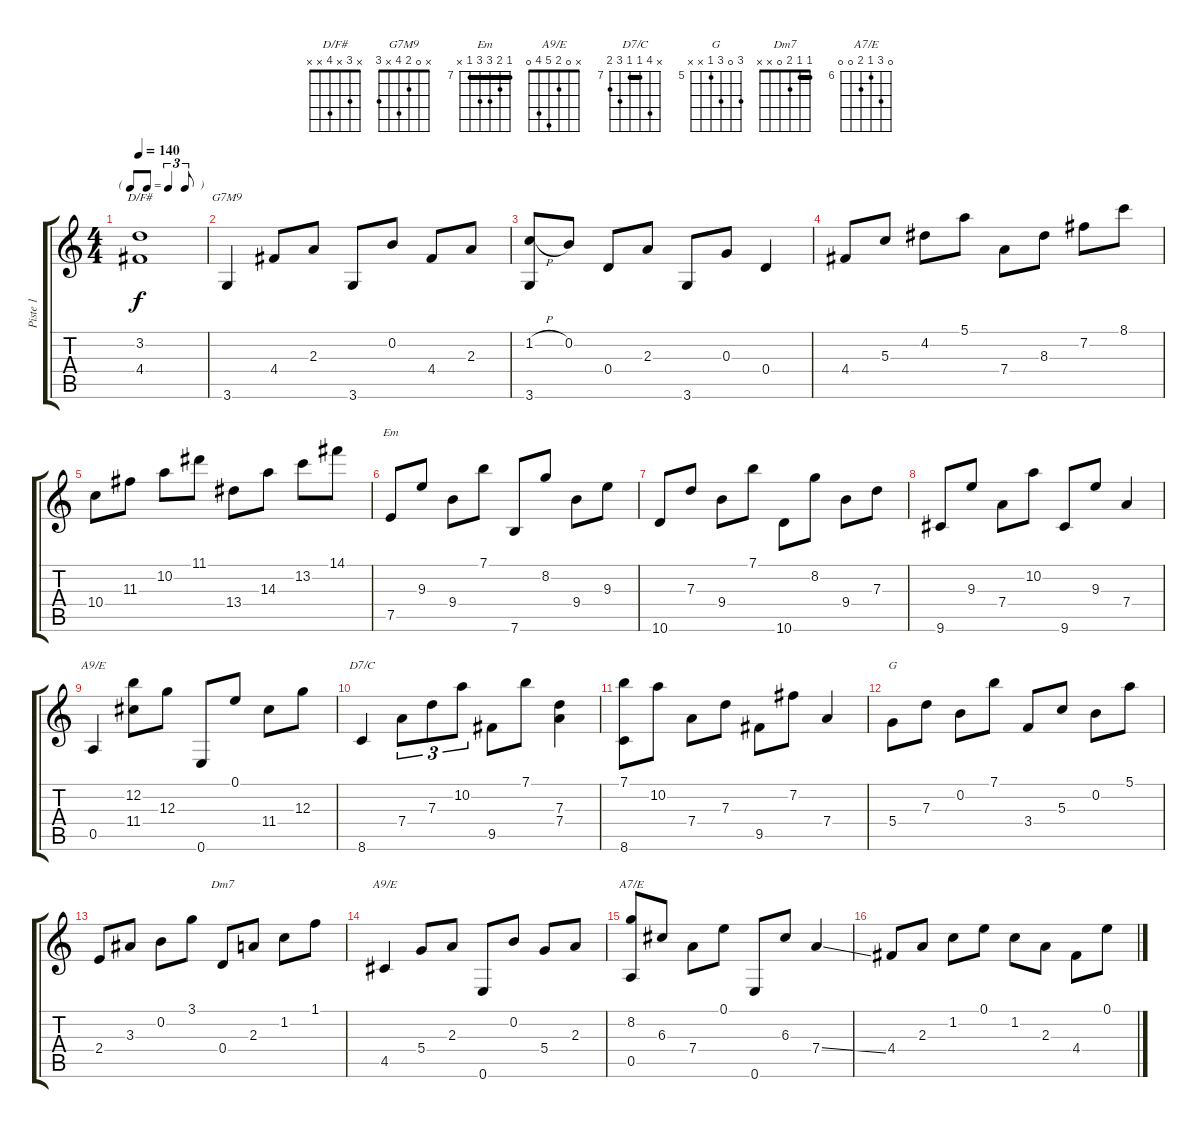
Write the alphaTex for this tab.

\track ("Piste 1" "Piste 1") {instrument electricbasspick}
\staff {score tabs}
\tuning (E4 B3 G3 D3 A2 E2) {hide}
\chord ("D/F#" x 3 x 4 x x)
\chord ("G7M9" x 0 2 4 x 3)
\chord ("Em" 7 8 9 9 7 x) {firstfret 7 barre 7}
\chord ("A9/E" 0 12 12 11 0 0) {firstfret 10}
\chord ("D7/C" x 10 7 7 9 8) {firstfret 7 barre 7}
\chord ("G" 7 0 7 5 x x) {firstfret 5}
\chord ("Dm7" 1 1 2 0 x x) {barre 1}
\chord ("A9/E" x 0 2 5 4 0)
\chord ("A7/E" 0 8 6 7 0 0) {firstfret 6}
\ts (4 4)
\tf triplet8th
\tempo 140
\clef g2
\ks c
(3.2 4.4).1{ch "D/F#" dy f} |
3.6.4{ch "G7M9"} 4.4.8 2.3.8 3.6.8 0.2.8 4.4.8 2.3.8 |
(1.2{h} 3.6).8 0.2.8 0.4.8 2.3.8 3.6.8 0.3.8 0.4.4 |
4.4.8 5.3.8 4.2.8 5.1.8 7.4.8 8.3.8 7.2.8 8.1.8 |
10.4.8 11.3.8 10.2.8 11.1.8 13.4.8 14.3.8 13.2.8 14.1.8 |
7.5.8{ch "Em"} 9.3.8 9.4.8 7.1.8 7.6.8 8.2.8 9.4.8 9.3.8 |
10.6.8 7.3.8 9.4.8 7.1.8 10.6.8 8.2.8 9.4.8 7.3.8 |
9.6.8 9.3.8 7.4.8 10.2.8 9.6.8 9.3.8 7.4.4 |
0.5.4{ch "A9/E"} (12.2 11.4).8 12.3.8 0.6.8 0.1.8 11.4.8 12.3.8 |
8.6.4{ch "D7/C"} 7.4.8{tu (3 2)} 7.3.8{tu (3 2)} 10.2.8{tu (3 2)} 9.5.8 7.1.8 (7.3 7.4).4 |
(7.1 8.6).8 10.2.8 7.4.8 7.3.8 9.5.8 7.2.8 7.4.4 |
5.4.8{ch "G"} 7.3.8 0.2.8 7.1.8 3.4.8 5.3.8 0.2.8 5.1.8 |
2.4.8 3.3.8 0.2.8 3.1.8 0.4.8{ch "Dm7"} 2.3.8 1.2.8 1.1.8 |
4.5.4{ch "A9/E"} 5.4.8 2.3.8 0.6.8 0.2.8 5.4.8 2.3.8 |
(8.2 0.5).8{ch "A7/E"} 6.3.8 7.4.8 0.1.8 0.6.8 6.3.8 7.4{ss}.4 |
4.4.8 2.3.8 1.2.8 0.1.8 1.2.8 2.3.8 4.4.8 0.1.8
